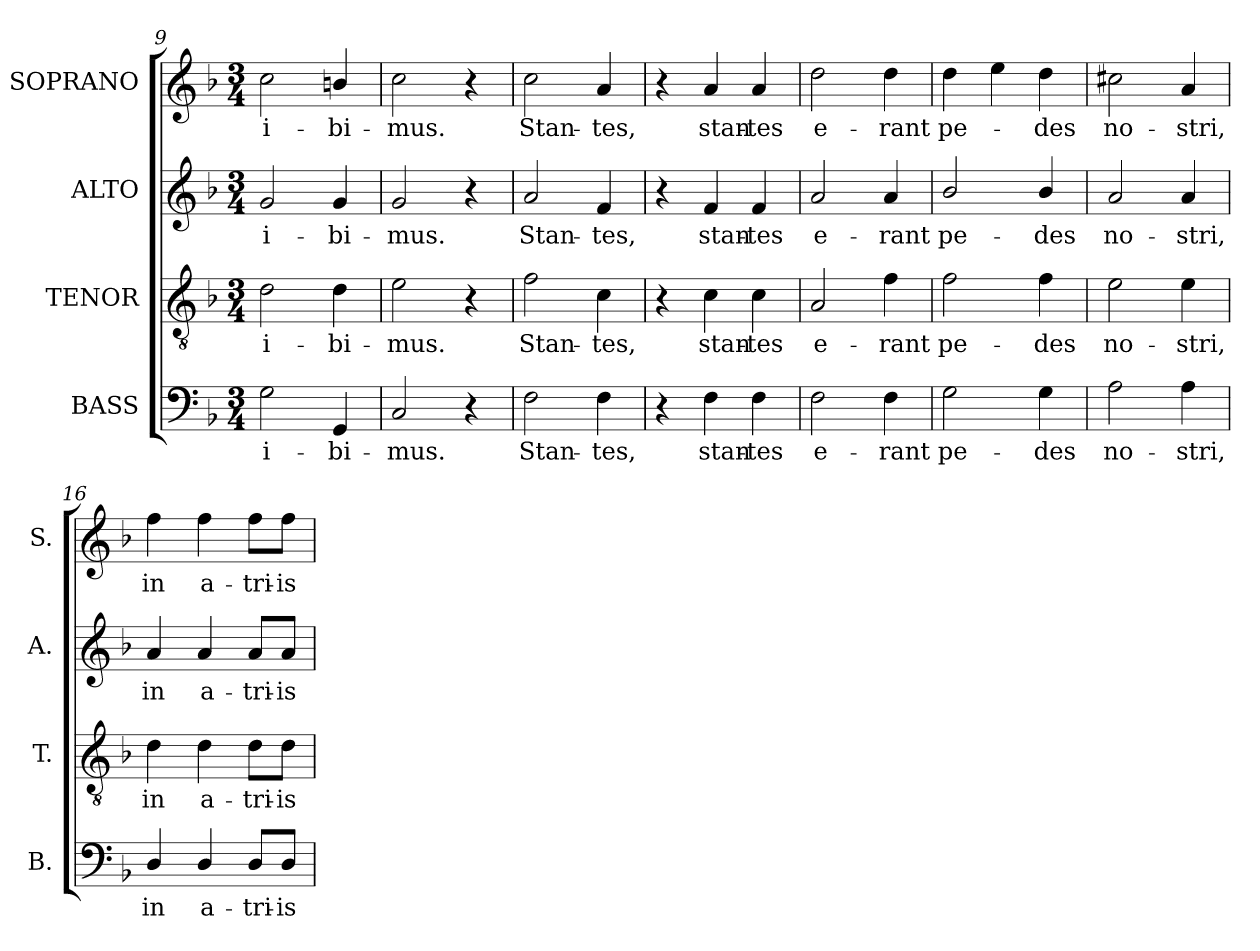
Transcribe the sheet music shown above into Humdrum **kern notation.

**kern	**text	**kern	**text	**kern	**text	**kern	**text
*part4	*part4	*part3	*part3	*part2	*part2	*part1	*part1
*staff4	*staff4	*staff3	*staff3	*staff2	*staff2	*staff1	*staff1
*I"BASS	*	*I"TENOR	*	*I"ALTO	*	*I"SOPRANO	*
*I'B.	*	*I'T.	*	*I'A.	*	*I'S.	*
*clefF4	*	*clefGv2	*	*clefG2	*	*clefG2	*
*	*	*ITrd7c12	*	*	*	*	*
*k[b-]	*	*k[b-]	*	*k[b-]	*	*k[b-]	*
*d:	*	*d:	*	*d:	*	*d:	*
*M3/4	*	*M3/4	*	*M3/4	*	*M3/4	*
=9	=9	=9	=9	=9	=9	=9	=9
!	!LO:LY:b:color=#000000	!	!	!	!	!	!
!	!	!	!LO:LY:b:color=#000000	!	!	!	!
!	!	!	!	!	!LO:LY:b:color=#000000	!	!
!	!	!	!	!	!	!	!LO:LY:b:color=#000000
2Gi\	i-	2Di\	i-	2gi/	i-	2cci\	i-
!	!LO:LY:b:color=#000000	!	!	!	!	!	!
!	!	!	!LO:LY:b:color=#000000	!	!	!	!
!	!	!	!	!	!LO:LY:b:color=#000000	!	!
!	!	!	!	!	!	!	!LO:LY:b:color=#000000
4GGi/	-bi-	4Di\	-bi-	4gi/	-bi-	4bni/	-bi-
!!LO:LB:g=z
=10	=10	=10	=10	=10	=10	=10	=10
!	!LO:LY:b:color=#000000	!	!	!	!	!	!
!	!	!	!LO:LY:b:color=#000000	!	!	!	!
!	!	!	!	!	!LO:LY:b:color=#000000	!	!
!	!	!	!	!	!	!	!LO:LY:b:color=#000000
2Ci/	-mus.	2Ei\	-mus.	2gi/	-mus.	2cci\	-mus.
4r	.	4r	.	4r	.	4r	.
=11	=11	=11	=11	=11	=11	=11	=11
!	!LO:LY:b:color=#000000	!	!	!	!	!	!
!	!	!	!LO:LY:b:color=#000000	!	!	!	!
!	!	!	!	!	!LO:LY:b:color=#000000	!	!
!	!	!	!	!	!	!	!LO:LY:b:color=#000000
2Fi\	Stan-	2Fi\	Stan-	2ai/	Stan-	2cci\	Stan-
!	!LO:LY:b:color=#000000	!	!	!	!	!	!
!	!	!	!LO:LY:b:color=#000000	!	!	!	!
!	!	!	!	!	!LO:LY:b:color=#000000	!	!
!	!	!	!	!	!	!	!LO:LY:b:color=#000000
4Fi\	-tes,	4Ci\	-tes,	4fi/	-tes,	4ai/	-tes,
=12	=12	=12	=12	=12	=12	=12	=12
4r	.	4r	.	4r	.	4r	.
!	!LO:LY:b:color=#000000	!	!	!	!	!	!
!	!	!	!LO:LY:b:color=#000000	!	!	!	!
!	!	!	!	!	!LO:LY:b:color=#000000	!	!
!	!	!	!	!	!	!	!LO:LY:b:color=#000000
4Fi\	stan-	4Ci\	stan-	4fi/	stan-	4ai/	stan-
!	!LO:LY:b:color=#000000	!	!	!	!	!	!
!	!	!	!LO:LY:b:color=#000000	!	!	!	!
!	!	!	!	!	!LO:LY:b:color=#000000	!	!
!	!	!	!	!	!	!	!LO:LY:b:color=#000000
4Fi\	-tes	4Ci\	-tes	4fi/	-tes	4ai/	-tes
=13	=13	=13	=13	=13	=13	=13	=13
!	!LO:LY:b:color=#000000	!	!	!	!	!	!
!	!	!	!LO:LY:b:color=#000000	!	!	!	!
!	!	!	!	!	!LO:LY:b:color=#000000	!	!
!	!	!	!	!	!	!	!LO:LY:b:color=#000000
2Fi\	e-	2AAi/	e-	2ai/	e-	2ddi\	e-
!	!LO:LY:b:color=#000000	!	!	!	!	!	!
!	!	!	!LO:LY:b:color=#000000	!	!	!	!
!	!	!	!	!	!LO:LY:b:color=#000000	!	!
!	!	!	!	!	!	!	!LO:LY:b:color=#000000
4Fi\	-rant	4Fi\	-rant	4ai/	-rant	4ddi\	-rant
=14	=14	=14	=14	=14	=14	=14	=14
!	!LO:LY:b:color=#000000	!	!	!	!	!	!
!	!	!	!LO:LY:b:color=#000000	!	!	!	!
!	!	!	!	!	!LO:LY:b:color=#000000	!	!
!	!	!	!	!	!	!	!LO:LY:b:color=#000000
2Gi\	pe-	2Fi\	pe-	2b-i/	pe-	4ddi\	pe-
.	.	.	.	.	.	4eei\	.
!	!LO:LY:b:color=#000000	!	!	!	!	!	!
!	!	!	!LO:LY:b:color=#000000	!	!	!	!
!	!	!	!	!	!LO:LY:b:color=#000000	!	!
!	!	!	!	!	!	!	!LO:LY:b:color=#000000
4Gi\	-des	4Fi\	-des	4b-i/	-des	4ddi\	-des
=15	=15	=15	=15	=15	=15	=15	=15
!	!LO:LY:b:color=#000000	!	!	!	!	!	!
!	!	!	!LO:LY:b:color=#000000	!	!	!	!
!	!	!	!	!	!LO:LY:b:color=#000000	!	!
!	!	!	!	!	!	!	!LO:LY:b:color=#000000
2Ai\	no-	2Ei\	no-	2ai/	no-	2cc#Xi\	no-
!	!LO:LY:b:color=#000000	!	!	!	!	!	!
!	!	!	!LO:LY:b:color=#000000	!	!	!	!
!	!	!	!	!	!LO:LY:b:color=#000000	!	!
!	!	!	!	!	!	!	!LO:LY:b:color=#000000
4Ai\	-stri,	4Ei\	-stri,	4ai/	-stri,	4ai/	-stri,
=16	=16	=16	=16	=16	=16	=16	=16
!	!LO:LY:b:color=#000000	!	!	!	!	!	!
!	!	!	!LO:LY:b:color=#000000	!	!	!	!
!	!	!	!	!	!LO:LY:b:color=#000000	!	!
!	!	!	!	!	!	!	!LO:LY:b:color=#000000
4Di/	in	4Di\	in	4ai/	in	4ffi\	in
!	!LO:LY:b:color=#000000	!	!	!	!	!	!
!	!	!	!LO:LY:b:color=#000000	!	!	!	!
!	!	!	!	!	!LO:LY:b:color=#000000	!	!
!	!	!	!	!	!	!	!LO:LY:b:color=#000000
4Di/	a-	4Di\	a-	4ai/	a-	4ffi\	a-
!	!LO:LY:b:color=#000000	!	!	!	!	!	!
!	!	!	!LO:LY:b:color=#000000	!	!	!	!
!	!	!	!	!	!LO:LY:b:color=#000000	!	!
!	!	!	!	!	!	!	!LO:LY:b:color=#000000
8Di/L	-tri-	8Di\L	-tri-	8ai/L	-tri-	8ffi\L	-tri-
!	!LO:LY:b:color=#000000	!	!	!	!	!	!
!	!	!	!LO:LY:b:color=#000000	!	!	!	!
!	!	!	!	!	!LO:LY:b:color=#000000	!	!
!	!	!	!	!	!	!	!LO:LY:b:color=#000000
8Di/J	-is	8Di\J	-is	8ai/J	-is	8ffi\J	-is
=	=	=	=	=	=	=	=
*-	*-	*-	*-	*-	*-	*-	*-
